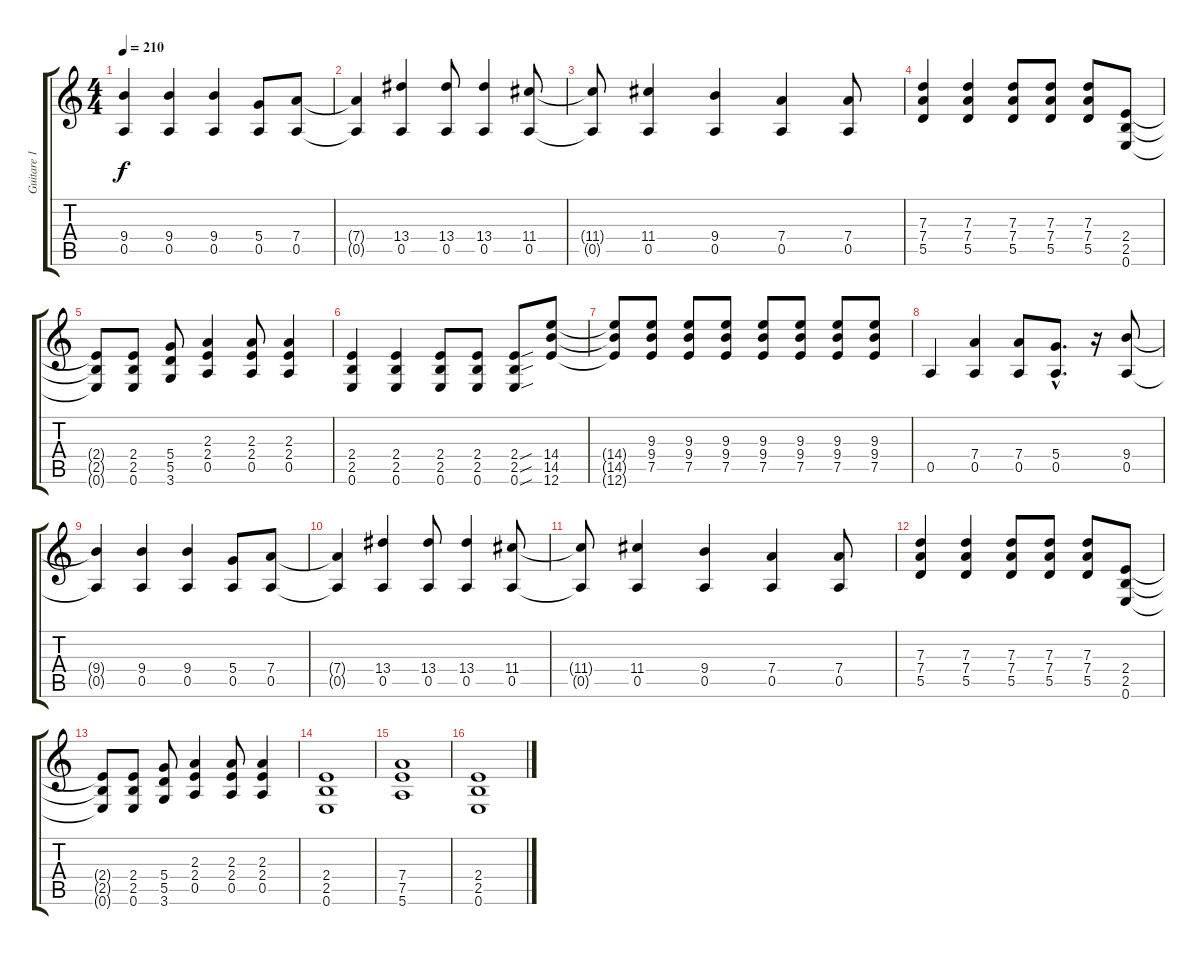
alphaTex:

\track ("Guitare 1" "Guitare 1") {instrument distortionguitar}
\staff {score tabs}
\tuning (E4 B3 G3 D3 A2 E2) {hide}
\ts (4 4)
\tempo 210
\clef g2
\ks c
(9.4{t} 0.5{t}).4{dy f} (9.4 0.5).4 (9.4 0.5).4 (5.4 0.5).8 (7.4 0.5).8 |
(7.4{t} 0.5{t}).4 (13.4 0.5).4 (13.4 0.5).8 (13.4 0.5).4 (11.4 0.5).8 |
(11.4{t} 0.5{t}).8 (11.4 0.5).4 (9.4 0.5).4 (7.4 0.5).4 (7.4 0.5).8 |
(7.3 7.4 5.5).4{instrument distortionguitar} (7.3 7.4 5.5).4 (7.3 7.4 5.5).8 (7.3 7.4 5.5).8 (7.3 7.4 5.5).8 (2.4 2.5 0.6).8 |
(2.4{t} 2.5{t} 0.6{t}).8 (2.4 2.5 0.6).8 (5.4 5.5 3.6).8 (2.3 2.4 0.5).4 (2.3 2.4 0.5).8 (2.3 2.4 0.5).4 |
(2.4 2.5 0.6).4 (2.4 2.5 0.6).4 (2.4 2.5 0.6).8 (2.4 2.5 0.6).8 (2.4{sou} 2.5{sou} 0.6{sou}).8 (14.4 14.5 12.6).8 |
(14.4{t} 14.5{t} 12.6{t}).8 (9.3 9.4 7.5).8 (9.3 9.4 7.5).8 (9.3 9.4 7.5).8 (9.3 9.4 7.5).8 (9.3 9.4 7.5).8 (9.3 9.4 7.5).8 (9.3 9.4 7.5).8 |
0.5.4{instrument electricguitarclean} (7.4 0.5).4 (7.4 0.5).8 (5.4{hac} 0.5{hac}).8{d} r.16 (9.4 0.5).8 |
(9.4{t} 0.5{t}).4 (9.4 0.5).4 (9.4 0.5).4 (5.4 0.5).8 (7.4 0.5).8 |
(7.4{t} 0.5{t}).4 (13.4 0.5).4 (13.4 0.5).8 (13.4 0.5).4 (11.4 0.5).8 |
(11.4{t} 0.5{t}).8 (11.4 0.5).4 (9.4 0.5).4 (7.4 0.5).4 (7.4 0.5).8 |
(7.3 7.4 5.5).4{instrument distortionguitar} (7.3 7.4 5.5).4 (7.3 7.4 5.5).8 (7.3 7.4 5.5).8 (7.3 7.4 5.5).8 (2.4 2.5 0.6).8 |
(2.4{t} 2.5{t} 0.6{t}).8 (2.4 2.5 0.6).8 (5.4 5.5 3.6).8 (2.3 2.4 0.5).4 (2.3 2.4 0.5).8 (2.3 2.4 0.5).4 |
(2.4 2.5 0.6).1 |
(7.4 7.5 5.6).1 |
(2.4 2.5 0.6).1
